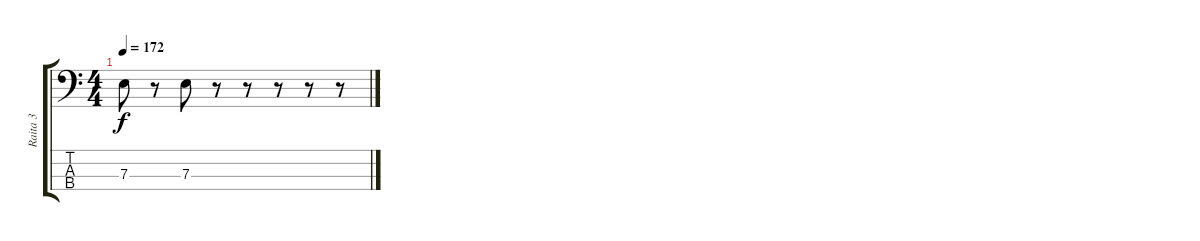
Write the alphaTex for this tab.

\track ("Raita 3" "Raita 3") {instrument electricbassfinger}
\staff {score tabs}
\tuning (G2 D2 A1 E1) {hide}
\ts (4 4)
\tempo 172
\clef f4
\ks c
7.3.8{dy f} r.8 7.3.8 r.8 r.8 r.8 r.8 r.8
